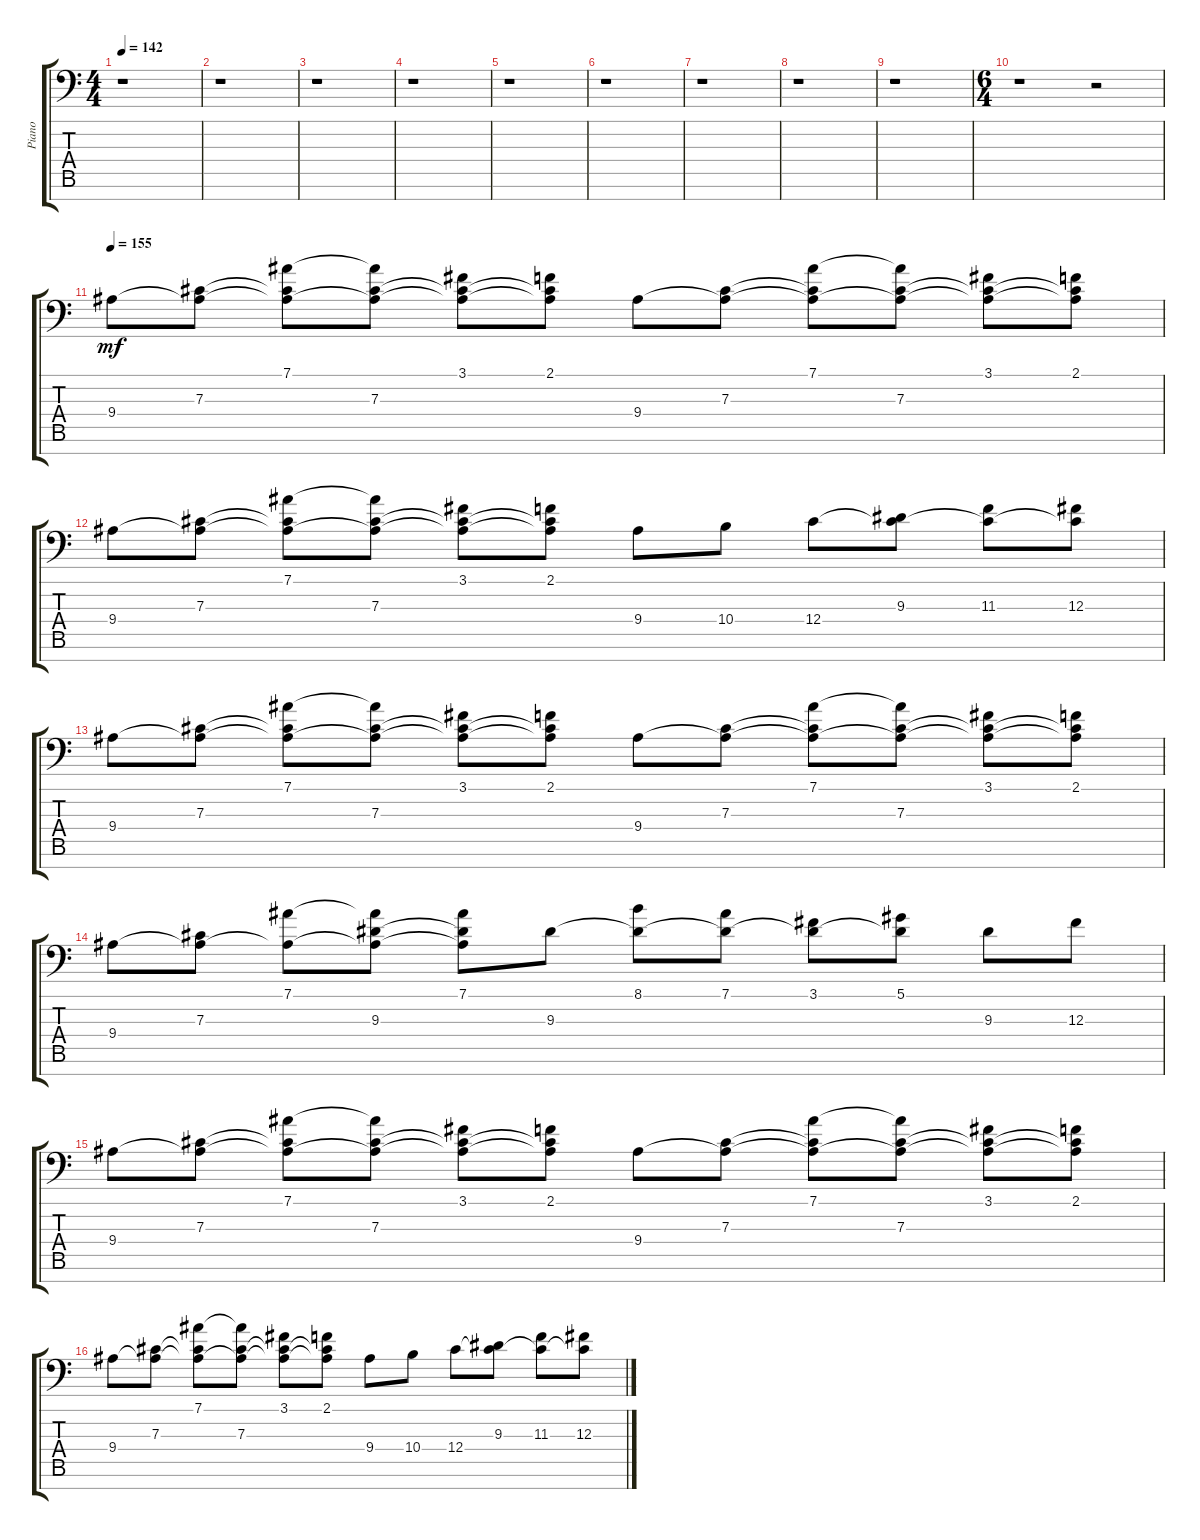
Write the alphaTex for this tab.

\track ("Piano" "Piano") {instrument brightacousticpiano}
\staff {score tabs}
\tuning (Eb4 Bb3 Gb3 Db3 Ab2 Eb2 Ab1) {hide}
\ts (4 4)
\tempo 142
\clef f4
\ks c
r.1{dy f} |
r.1 |
r.1 |
r.1 |
r.1 |
r.1 |
r.1 |
r.1 |
r.1 |
\ts (6 4)
r.1 r.2 |
\tempo 155
9.4.8{dy mf} (7.3 9.4{t}).8 (7.1 7.3{t} 9.4{t}).8 (7.1{t} 7.3 9.4{t}).8 (3.1 7.3{t} 9.4{t}).8 (2.1 7.3{t} 9.4{t}).8 9.4.8 (7.3 9.4{t}).8 (7.1 7.3{t} 9.4{t}).8 (7.1{t} 7.3 9.4{t}).8 (3.1 7.3{t} 9.4{t}).8 (2.1 7.3{t} 9.4{t}).8 |
9.4.8 (7.3 9.4{t}).8 (7.1 7.3{t} 9.4{t}).8 (7.1{t} 7.3 9.4{t}).8 (3.1 7.3{t} 9.4{t}).8 (2.1 7.3{t} 9.4{t}).8 9.4.8 10.4.8 12.4.8 (9.3 12.4{t}).8 (11.3 12.4{t}).8 (12.3 12.4{t}).8 |
9.4.8 (7.3 9.4{t}).8 (7.1 7.3{t} 9.4{t}).8 (7.1{t} 7.3 9.4{t}).8 (3.1 7.3{t} 9.4{t}).8 (2.1 7.3{t} 9.4{t}).8 9.4.8 (7.3 9.4{t}).8 (7.1 7.3{t} 9.4{t}).8 (7.1{t} 7.3 9.4{t}).8 (3.1 7.3{t} 9.4{t}).8 (2.1 7.3{t} 9.4{t}).8 |
9.4.8 (7.3 9.4{t}).8 (7.1 9.4{t}).8 (7.1{t} 9.3 9.4{t}).8 (7.1 9.3{t} 9.4{t}).8 9.3.8 (8.1 9.3{t}).8 (7.1 9.3{t}).8 (3.1 9.3{t}).8 (5.1 9.3{t}).8 9.3.8 12.3.8 |
9.4.8 (7.3 9.4{t}).8 (7.1 7.3{t} 9.4{t}).8 (7.1{t} 7.3 9.4{t}).8 (3.1 7.3{t} 9.4{t}).8 (2.1 7.3{t} 9.4{t}).8 9.4.8 (7.3 9.4{t}).8 (7.1 7.3{t} 9.4{t}).8 (7.1{t} 7.3 9.4{t}).8 (3.1 7.3{t} 9.4{t}).8 (2.1 7.3{t} 9.4{t}).8 |
9.4.8 (7.3 9.4{t}).8 (7.1 7.3{t} 9.4{t}).8 (7.1{t} 7.3 9.4{t}).8 (3.1 7.3{t} 9.4{t}).8 (2.1 7.3{t} 9.4{t}).8 9.4.8 10.4.8 12.4.8 (9.3 12.4{t}).8 (11.3 12.4{t}).8 (12.3 12.4{t}).8
